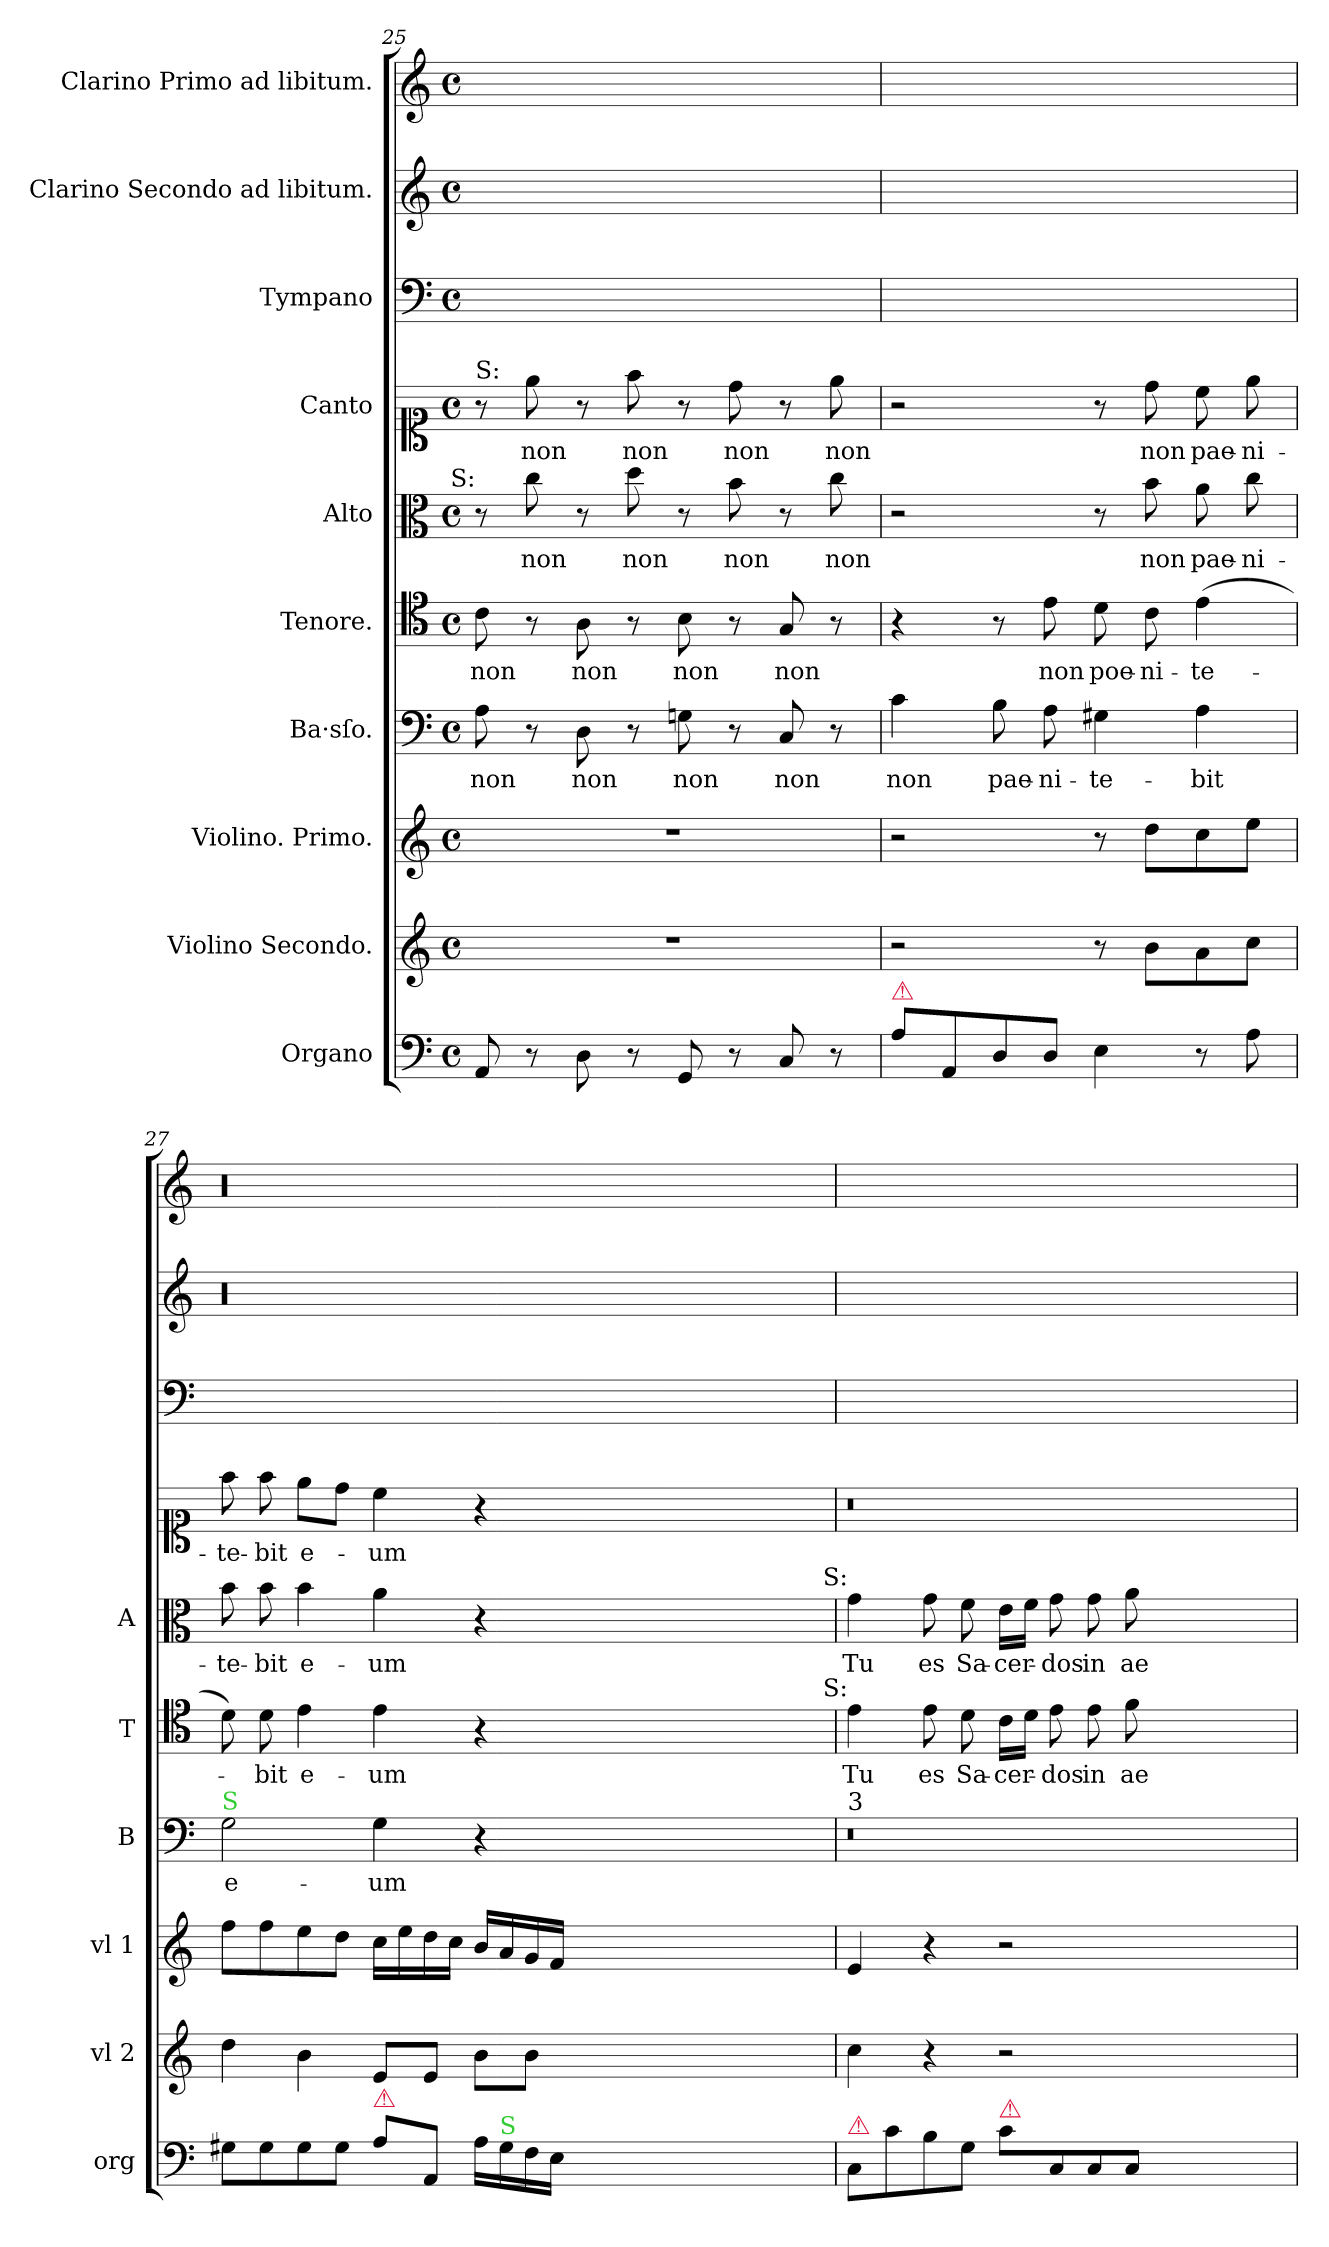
**kern	**kern	**kern	**kern	**text	**kern	**text	**kern	**text	**kern	**text	**kern	**kern	**kern
*part10	*part9	*part8	*part7	*part7	*part6	*part6	*part5	*part5	*part4	*part4	*part3	*part2	*part1
*staff10	*staff9	*staff8	*staff7	*staff7	*staff6	*staff6	*staff5	*staff5	*staff4	*staff4	*staff3	*staff2	*staff1
*I"Organo	*I"Violino Secondo.	*I"Violino. Primo.	*I"Ba·sſo.	*	*I"Tenore.	*	*I"Alto	*	*I"Canto	*	*I"Tympano	*I"Clarino Secondo ad libitum.	*I"Clarino Primo ad libitum.
*I'org	*I'vl 2	*I'vl 1	*I'B	*	*I'T	*	*I'A	*	*	*	*	*	*
*clefF4	*clefG2	*clefG2	*clefF4	*	*clefC4	*	*clefC3	*	*clefC1	*	*clefF4	*clefG2	*clefG2
*k[]	*k[]	*k[]	*k[]	*	*k[]	*	*k[]	*	*k[]	*	*k[]	*k[]	*k[]
*C:	*C:	*C:	*C:	*	*C:	*	*C:	*	*C:	*	*C:	*C:	*C:
*M4/4	*M4/4	*M4/4	*M4/4	*	*M4/4	*	*M4/4	*	*M4/4	*	*M4/4	*M4/4	*M4/4
*met(c)	*met(c)	*met(c)	*met(c)	*	*met(c)	*	*met(c)	*	*met(c)	*	*met(c)	*met(c)	*met(c)
=25	=25	=25	=25	=25	=25	=25	=25	=25	=25	=25	=25	=25	=25
!	!	!	!	!	!	!	!	!	!LO:TX:a:t=S&colon;	!	!	!	!
!	!	!	!	!	!	!	!LO:TX:a:rj:t=S&colon;	!	!	!	!	!	!
8AA/	1r	1r	8A\	non	8c\	non	8r	.	8r	.	1ryy	1ryy	1ryy
8r	.	.	8r	.	8r	.	8cc\	non	8ee\	non	.	.	.
!	!	!	!	!LO:LY:i	!	!LO:LY:i	!	!	!	!	!	!	!
8D\	.	.	8D\	non	8A\	non	8r	.	8r	.	.	.	.
!	!	!	!	!	!	!	!	!LO:LY:i	!	!LO:LY:i	!	!	!
8r	.	.	8r	.	8r	.	8dd\	non	8ff\	non	.	.	.
!	!	!	!	!LO:LY:i	!	!LO:LY:i	!	!	!	!	!	!	!
8GG/	.	.	8Gn\	non	8B\	non	8r	.	8r	.	.	.	.
!	!	!	!	!	!	!	!	!LO:LY:i	!	!LO:LY:i	!	!	!
8r	.	.	8r	.	8r	.	8b\	non	8dd\	non	.	.	.
!	!	!	!	!LO:LY:i	!	!	!	!	!	!	!	!	!
8C/	.	.	8C/	non	8G/	non	8r	.	8r	.	.	.	.
!	!	!	!	!	!	!	!	!LO:LY:i	!	!	!	!	!
8r	.	.	8r	.	8r	.	8cc\	non	8ee\	non	.	.	.
=26	=26	=26	=26	=26	=26	=26	=26	=26	=26	=26	=26	=26	=26
!LO:TX:a:color=crimson:t=⚠	!	!	!	!	!	!	!	!	!	!	!	!	!
8A\L	2r	2r	4c\	non	4r	.	2r	.	2r	.	1ryy	1ryy	1ryy
8AA/	.	.	.	.	.	.	.	.	.	.	.	.	.
8D/	.	.	8B\	pae-	8r	.	.	.	.	.	.	.	.
8D/J	.	.	8A\	-ni-	8e\	non	.	.	.	.	.	.	.
4E\	8r	8r	4G#X\	-te-	8d\	poe-	8r	.	8r	.	.	.	.
.	8b\L	8dd\L	.	.	8c\	-ni-	8b\	non	8dd\	non	.	.	.
8r	8a\	8cc\	4A\	-bit	(4e\	-te-	8a\	pae-	8cc\	pae-	.	.	.
8A\	8cc\J	8ee\J	.	.	.	.	8cc\	-ni-	8ee\	-ni-	.	.	.
=27	=27	=27	=27	=27	=27	=27	=27	=27	=27	=27	=27	=27	=27
!	!	!	!LO:TX:a:color=limegreen:t=S	!	!	!	!	!	!	!	!	!	!
8G#X\L	4dd\	8ff\L	2G\	e-	8d\)	.	8b\	-te-	8ff\	-te-	1ryy	00r	00r
8G#\	.	8ff\	.	.	8d\	-bit	8b\	-bit	8ff\	-bit	.	.	.
8G#\	4b\	8ee\	.	.	4e\	e-	4b\	e-	8ee\L	e-	.	.	.
8G#\J	.	8dd\J	.	.	.	.	.	.	8dd\J	.	.	.	.
!LO:TX:a:color=crimson:t=⚠	!	!	!	!	!	!	!	!	!	!	!	!	!
8A\L	8e/L	16cc\LL	4G\	-um	4e\	-um	4a\	-um	4cc\	-um	.	.	.
.	.	16ee\	.	.	.	.	.	.	.	.	.	.	.
8AA/J	8e/J	16dd\	.	.	.	.	.	.	.	.	.	.	.
.	.	16cc\JJ	.	.	.	.	.	.	.	.	.	.	.
16A\LL	8b\L	16b/LL	4r	.	4r	.	4r	.	4r	.	.	.	.
!LO:TX:a:color=limegreen:t=S	!	!	!	!	!	!	!	!	!	!	!	!	!
16G#\	.	16a/	.	.	.	.	.	.	.	.	.	.	.
16F\	8b\J	16g/	.	.	.	.	.	.	.	.	.	.	.
16E\JJ	.	16f/JJ	.	.	.	.	.	.	.	.	.	.	.
0.ryy	0.ryy	0.ryy	0.ryy	.	0.ryy	.	0.ryy	.	0.ryy	.	0.ryy	.	.
=28	=28	=28	=28	=28	=28	=28	=28	=28	=28	=28	=28	=28	=28
!	!	!	!	!	!	!	!LO:TX:a:rj:t=S&colon;	!	!	!	!	!	!
!	!	!	!	!	!LO:TX:a:rj:t=S&colon;	!	!	!	!	!	!	!	!
!	!	!	!LO:TX:a:t=3	!	!	!	!	!	!	!	!	!	!
!LO:TX:a:color=crimson:t=⚠	!	!	!	!	!	!	!	!	!	!	!	!	!
8C/L	4cc\	4e/	0r	.	4e\	Tu	4g\	Tu	0r	.	1ryy	0ryy	0ryy
8c\	.	.	.	.	.	.	.	.	.	.	.	.	.
8B\	4r	4r	.	.	8e\	es	8g\	es	.	.	.	.	.
8G\J	.	.	.	.	8d\	Sa-	8f\	Sa-	.	.	.	.	.
!LO:TX:a:color=crimson:t=⚠	!	!	!	!	!	!	!	!	!	!	!	!	!
8c\L	2r	2r	.	.	16c\LL	-cer-	16e\LL	-cer-	.	.	.	.	.
.	.	.	.	.	16d\JJ	.	16f\JJ	.	.	.	.	.	.
8C/	.	.	.	.	8e\	-dos	8g\	-dos	.	.	.	.	.
8C/	.	.	.	.	8e\	in	8g\	in	.	.	.	.	.
8C/J	.	.	.	.	8f\	ae-	8a\	ae-	.	.	.	.	.
1ryy	1ryy	1ryy	.	.	1ryy	.	1ryy	.	.	.	1ryy	.	.
=	=	=	=	=	=	=	=	=	=	=	=	=	=
*-	*-	*-	*-	*-	*-	*-	*-	*-	*-	*-	*-	*-	*-
